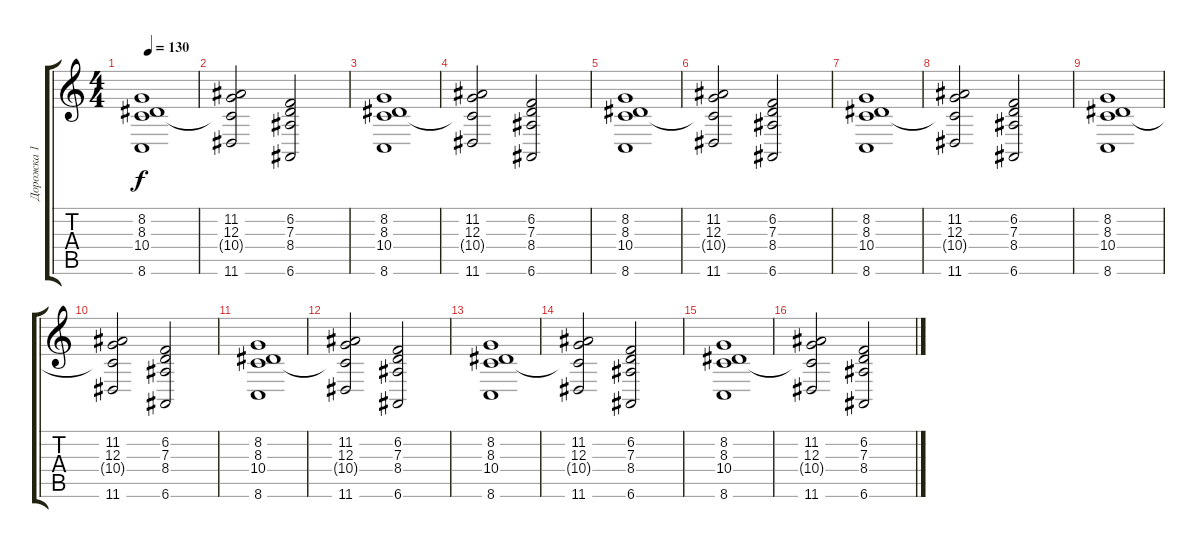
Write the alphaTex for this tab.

\track ("Дорожка 1" "Дорожка 1") {instrument synthstrings2}
\staff {score tabs}
\tuning (E4 B3 G3 D3 A2 E2) {hide}
\ts (4 4)
\tempo 130
\clef g2
\ks c
(8.2 8.3 10.4 8.6).1{dy f} |
(11.2 12.3 10.4{t} 11.6).2 (6.2 7.3 8.4 6.6).2 |
(8.2 8.3 10.4 8.6).1 |
(11.2 12.3 10.4{t} 11.6).2 (6.2 7.3 8.4 6.6).2 |
(8.2 8.3 10.4 8.6).1 |
(11.2 12.3 10.4{t} 11.6).2 (6.2 7.3 8.4 6.6).2 |
(8.2 8.3 10.4 8.6).1 |
(11.2 12.3 10.4{t} 11.6).2 (6.2 7.3 8.4 6.6).2 |
(8.2 8.3 10.4 8.6).1 |
(11.2 12.3 10.4{t} 11.6).2 (6.2 7.3 8.4 6.6).2 |
(8.2 8.3 10.4 8.6).1 |
(11.2 12.3 10.4{t} 11.6).2 (6.2 7.3 8.4 6.6).2 |
(8.2 8.3 10.4 8.6).1 |
(11.2 12.3 10.4{t} 11.6).2 (6.2 7.3 8.4 6.6).2 |
(8.2 8.3 10.4 8.6).1 |
(11.2 12.3 10.4{t} 11.6).2 (6.2 7.3 8.4 6.6).2
